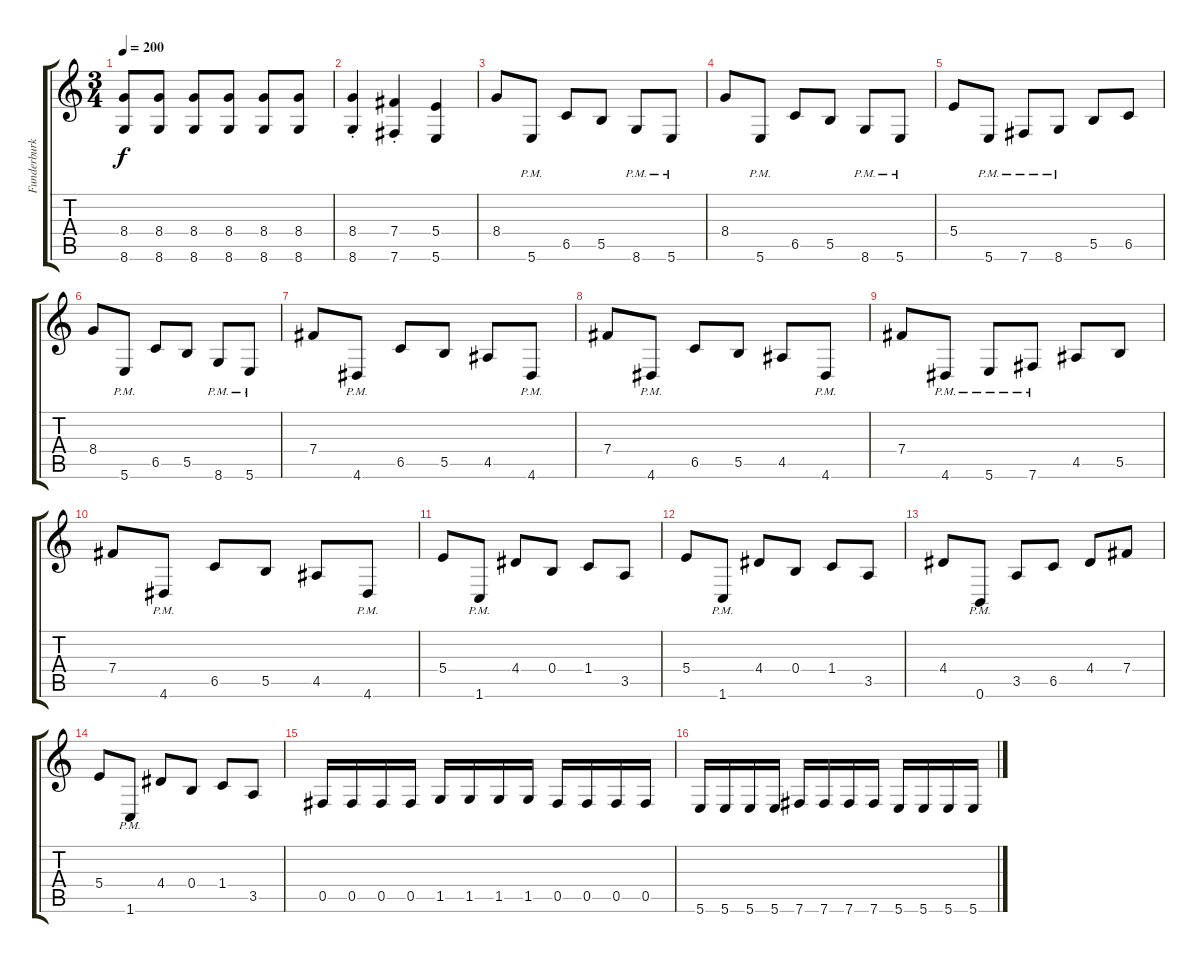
\track ("Funderburk Rhythm " "Funderburk") {instrument overdrivenguitar}
\staff {score tabs}
\tuning (Db4 Ab3 E3 B2 Gb2 B1) {hide}
\ts (3 4)
\tempo 200
\clef g2
\ks c
(8.4 8.6).8{dy f} (8.4 8.6).8 (8.4 8.6).8 (8.4 8.6).8 (8.4 8.6).8 (8.4 8.6).8 |
(8.4{st} 8.6{st}).4 (7.4{st} 7.6{st}).4 (5.4 5.6).4 |
8.4.8 5.6{pm}.8 6.5.8 5.5.8 8.6{pm}.8 5.6{pm}.8 |
8.4.8 5.6{pm}.8 6.5.8 5.5.8 8.6{pm}.8 5.6{pm}.8 |
5.4.8 5.6{pm}.8 7.6{pm}.8 8.6{pm}.8 5.5.8 6.5.8 |
8.4.8 5.6{pm}.8 6.5.8 5.5.8 8.6{pm}.8 5.6{pm}.8 |
7.4.8 4.6{pm}.8 6.5.8 5.5.8 4.5.8 4.6{pm}.8 |
7.4.8 4.6{pm}.8 6.5.8 5.5.8 4.5.8 4.6{pm}.8 |
7.4.8 4.6{pm}.8 5.6{pm}.8 7.6{pm}.8 4.5.8 5.5.8 |
7.4.8 4.6{pm}.8 6.5.8 5.5.8 4.5.8 4.6{pm}.8 |
5.4.8 1.6{pm}.8 4.4.8 0.4.8 1.4.8 3.5.8 |
5.4.8 1.6{pm}.8 4.4.8 0.4.8 1.4.8 3.5.8 |
4.4.8 0.6{pm}.8 3.5.8 6.5.8 4.4.8 7.4.8 |
5.4.8 1.6{pm}.8 4.4.8 0.4.8 1.4.8 3.5.8 |
0.5.16 0.5.16 0.5.16 0.5.16 1.5.16 1.5.16 1.5.16 1.5.16 0.5.16 0.5.16 0.5.16 0.5.16 |
5.6.16 5.6.16 5.6.16 5.6.16 7.6.16 7.6.16 7.6.16 7.6.16 5.6.16 5.6.16 5.6.16 5.6.16
